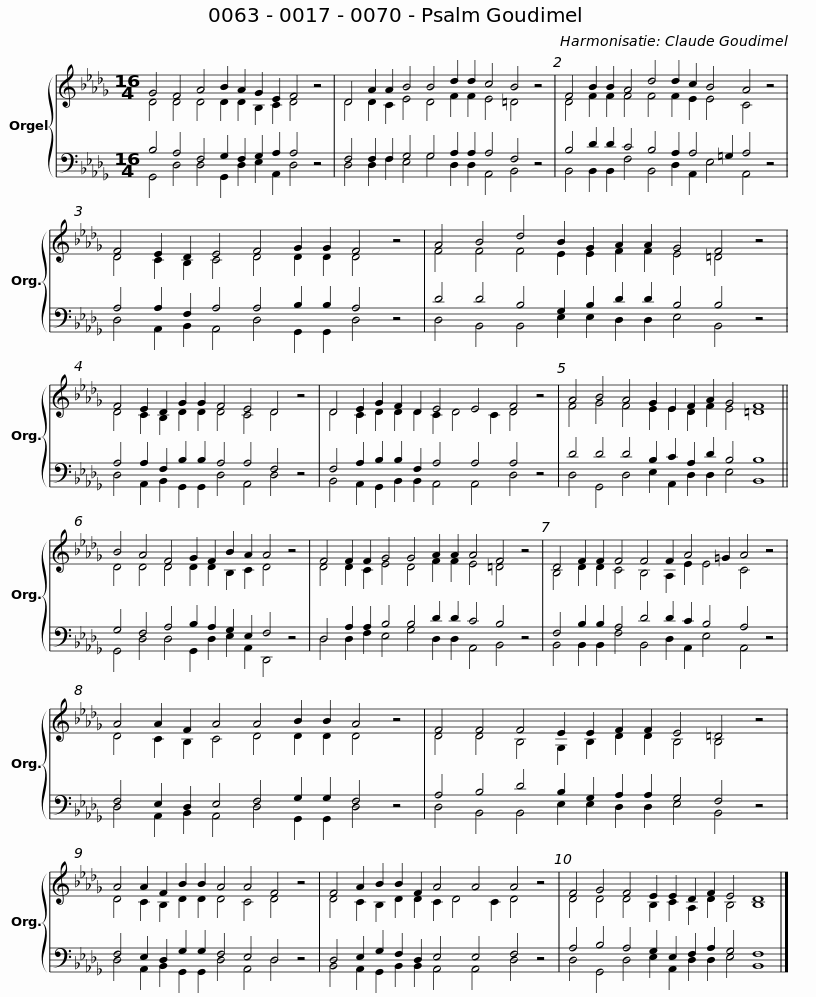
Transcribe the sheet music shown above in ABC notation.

X:1
%%score { ( 1 2 ) | ( 3 4 ) }
L:1/8
M:16/4
I:linebreak $
K:Db
V:1 treble
V:2 treble
V:3 bass
V:4 bass
V:1
 G4 F4 A4 B2 A2 G2 E2 F4 z4 |$ D4 A2 A2 B4 B4 d2 d2 c4 B4 z4 |$ F4 B2 B2 A4 d4 d2 c2 B4 A4 z4 |$ F4 E2 D2 E4 F4 G2 G2 F4 z4 |$ A4 B4 d4 B2 G2 A2 A2 G4 F4 z4 |$ %5
 F4 E2 D2 G2 G2 F4 E4 D4 z4 |$ D4 E2 G2 F2 D2 E4 E4 F4 z4 |$ A4 B4 A4 G2 E2 F2 A2 G4 F8 ||$ B4 A4 F4 G2 F2 B2 A2 A4 z4 |$ F4 F2 F2 G4 G4 A2 A2 A4 F4 z4 |$ %10
 D4 F2 F2 F4 F4 F2 A4 =G2 A4 z4 |$ A4 A2 F2 A4 A4 B2 B2 A4 z4 |$ F4 F4 F4 E2 E2 F2 F2 E4 =D4 z4 |$ A4 A2 F2 B2 B2 A4 A4 F4 z4 |$ F4 A2 B2 B2 F2 A4 A4 A4 z4 |$ %15
 F4 G4 F4 E2 E2 D2 F2 E4 D8 |] %16
V:2
 D4 D4 D4 D2 D2 B,2 C2 D4 x4 |$ D4 D2 C2 E4 D4 F2 F2 E4 =D4 x4 |$ D4 F2 F2 F4 F4 F2 E2 E4 C4 x4 |$ D4 C2 B,2 C4 D4 D2 D2 D4 x4 |$ F4 F4 F4 E2 E2 F2 F2 E4 =D4 x4 |$ %5
 D4 C2 B,2 D2 D2 D4 C4 D4 x4 |$ D4 C2 D2 D2 D2 C2 D4 C2 D4 x4 |$ F4 G4 F4 E2 E2 D2 F2 E4 =D8 ||$ D4 D4 D4 D2 D2 B,2 C2 D4 x4 |$ D4 D2 C2 E4 D4 F2 F2 E4 =D4 x4 |$ %10
 B,4 D2 D2 C4 B,4 A,2 E2 E4 C4 x4 |$ D4 C2 B,2 C4 D4 D2 D2 D4 x4 |$ D4 D4 B,4 G,2 B,2 D2 D2 B,4 B,4 x4 |$ D4 C2 B,2 D2 D2 D4 C4 D4 x4 |$ D4 C2 B,2 D2 D2 C2 D4 C2 D4 x4 |$ %15
 D4 D4 D4 B,2 C2 A,2 D2 B,4 B,8 |] %16
V:3
 B,4 A,4 F,4 G,2 F,2 G,2 A,2 A,4 z4 |$ F,4 F,2 F,2 G,4 G,4 A,2 A,2 A,4 F,4 z4 |$ B,4 D2 D2 C4 B,4 A,2 A,4 =G,2 A,4 z4 |$ A,4 A,2 F,2 A,4 A,4 B,2 B,2 A,4 z4 |$ D4 D4 B,4 G,2 B,2 D2 D2 B,4 B,4 z4 |$ %5
 A,4 A,2 F,2 B,2 B,2 A,4 A,4 F,4 z4 |$ F,4 A,2 B,2 B,2 F,2 A,4 A,4 A,4 z4 |$ D4 D4 D4 B,2 C2 A,2 D2 B,4 B,8 ||$ G,4 F,4 A,4 B,2 A,2 G,2 E,2 F,4 z4 |$ D,4 A,2 A,2 B,4 B,4 D2 D2 C4 B,4 z4 |$ %10
 F,4 B,2 B,2 A,4 D4 D2 C2 B,4 A,4 z4 |$ F,4 E,2 D,2 E,4 F,4 G,2 G,2 F,4 z4 |$ A,4 B,4 D4 B,2 G,2 A,2 A,2 G,4 F,4 z4 |$ F,4 E,2 D,2 G,2 G,2 F,4 E,4 D,4 z4 |$ D,4 E,2 G,2 F,2 D,2 E,4 E,4 F,4 z4 |$ %15
 A,4 B,4 A,4 G,2 E,2 F,2 A,2 G,4 F,8 |] %16
V:4
 G,,4 D,4 D,4 G,,2 D,2 E,2 A,,2 D,4 x4 |$ D,4 D,2 F,2 E,4 G,4 D,2 D,2 A,,4 B,,4 x4 |$ B,,4 B,,2 B,,2 F,4 B,,4 D,2 A,,2 E,4 A,,4 x4 |$ D,4 A,,2 B,,2 A,,4 D,4 G,,2 G,,2 D,4 x4 |$ D,4 B,,4 B,,4 E,2 E,2 D,2 D,2 E,4 B,,4 x4 |$ %5
 D,4 A,,2 B,,2 G,,2 G,,2 D,4 A,,4 D,4 x4 |$ B,,4 A,,2 G,,2 B,,2 B,,2 A,,4 A,,4 D,4 x4 |$ D,4 G,,4 D,4 E,2 A,,2 D,2 D,2 E,4 B,,8 ||$ G,,4 D,4 D,4 G,,2 D,2 E,2 A,,2 D,,4 x4 |$ D,4 D,2 F,2 E,4 G,4 D,2 D,2 A,,4 B,,4 x4 |$ %10
 B,,4 B,,2 B,,2 F,4 B,,4 D,2 A,,2 E,4 A,,4 x4 |$ D,4 A,,2 B,,2 A,,4 D,4 G,,2 G,,2 D,4 x4 |$ D,4 B,,4 B,,4 E,2 E,2 D,2 D,2 E,4 B,,4 x4 |$ D,4 A,,2 B,,2 G,,2 G,,2 D,4 A,,4 D,4 x4 |$ B,,4 A,,2 G,,2 B,,2 B,,2 A,,4 A,,4 D,4 x4 |$ %15
 D,4 G,,4 D,4 E,2 A,,2 D,2 D,2 E,4 B,,8 |] %16
